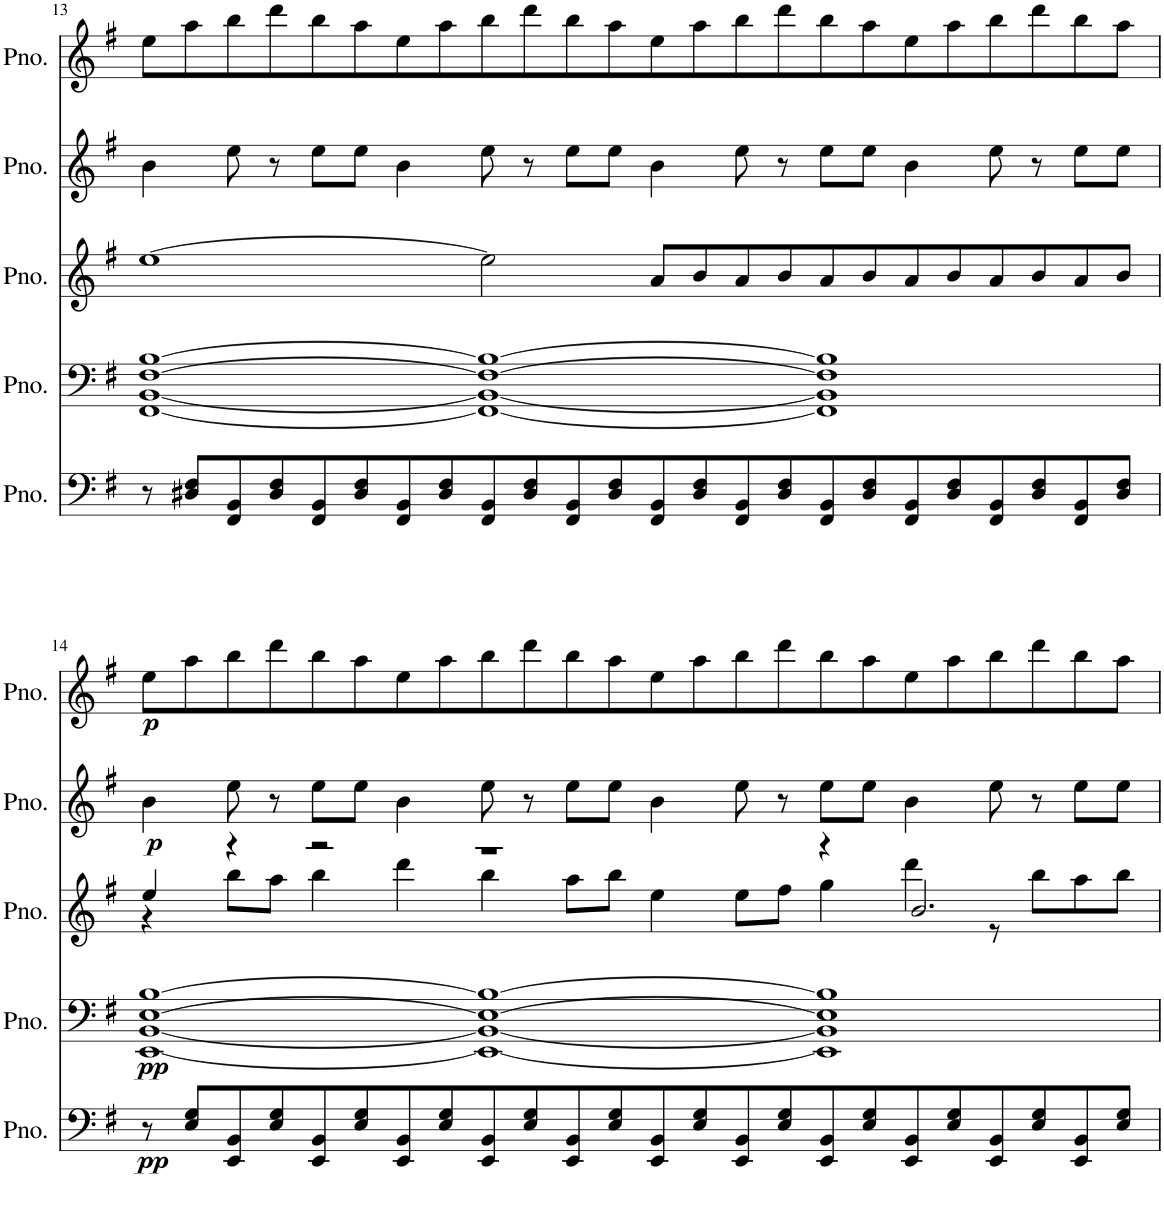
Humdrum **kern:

**kern	**dynam	**kern	**dynam	**kern	**kern	**dynam	**kern	**dynam
*part5	*part5	*part4	*part4	*part3	*part2	*part2	*part1	*part1
*staff5	*staff5	*staff4	*staff4	*staff3	*staff2	*staff2	*staff1	*staff1
*I"Piano	*	*I"Piano	*	*I"Piano	*I"Piano	*	*I"Piano	*
*I'Pno.	*	*I'Pno.	*	*I'Pno.	*I'Pno.	*	*I'Pno.	*
!!LO:PB:g=z
*clefF4	*	*clefF4	*	*clefG2	*clefG2	*	*clefG2	*
*k[f#]	*	*k[f#]	*	*k[f#]	*k[f#]	*	*k[f#]	*
*M24/8	*	*M24/8	*	*M24/8	*M24/8	*	*M24/8	*
=13	=13	=13	=13	=13	=13	=13	=13	=13
8r	.	[1FF# [1BB [1F# [1B	.	[1ee	4b\	.	8ee\L	.
8D#X/ 8F#/L	.	.	.	.	.	.	8aa\	.
8FF#/ 8BB/	.	.	.	.	8ee\	.	8bb\	.
8D#/ 8F#/	.	.	.	.	8r	.	8ddd\	.
8FF#/ 8BB/	.	.	.	.	8ee\L	.	8bb\	.
8D#/ 8F#/	.	.	.	.	8ee\J	.	8aa\	.
8FF#/ 8BB/	.	.	.	.	4b\	.	8ee\	.
8D#/ 8F#/	.	.	.	.	.	.	8aa\	.
8FF#/ 8BB/	.	1FF#_ 1BB_ 1F#_ 1B_	.	2ee\]	8ee\	.	8bb\	.
8D#/ 8F#/	.	.	.	.	8r	.	8ddd\	.
8FF#/ 8BB/	.	.	.	.	8ee\L	.	8bb\	.
8D#/ 8F#/	.	.	.	.	8ee\J	.	8aa\	.
8FF#/ 8BB/	.	.	.	8a/L	4b\	.	8ee\	.
8D#/ 8F#/	.	.	.	8b/	.	.	8aa\	.
8FF#/ 8BB/	.	.	.	8a/	8ee\	.	8bb\	.
8D#/ 8F#/	.	.	.	8b/	8r	.	8ddd\	.
8FF#/ 8BB/	.	1FF#] 1BB] 1F#] 1B]	.	8a/	8ee\L	.	8bb\	.
8D#/ 8F#/	.	.	.	8b/	8ee\J	.	8aa\	.
8FF#/ 8BB/	.	.	.	8a/	4b\	.	8ee\	.
8D#/ 8F#/	.	.	.	8b/	.	.	8aa\	.
8FF#/ 8BB/	.	.	.	8a/	8ee\	.	8bb\	.
8D#/ 8F#/	.	.	.	8b/	8r	.	8ddd\	.
8FF#/ 8BB/	.	.	.	8a/	8ee\L	.	8bb\	.
8D#/ 8F#/J	.	.	.	8b/J	8ee\J	.	8aa\J	.
!!LO:LB:g=z
=14	=14	=14	=14	=14	=14	=14	=14	=14
*	*	*	*	*^	*	*	*	*
!	!LO:DY:b	!	!LO:DY:b	!	!	!	!LO:DY:b	!	!LO:DY:b
8r	pp	[1EE [1BB [1E [1B	pp	4ee/	4r	4b\	p	8ee\L	p
8E/ 8G/L	.	.	.	.	.	.	.	8aa\	.
8EE/ 8BB/	.	.	.	4r	8bb\L	8ee\	.	8bb\	.
8E/ 8G/	.	.	.	.	8aa\J	8r	.	8ddd\	.
8EE/ 8BB/	.	.	.	2r	4bb\	8ee\L	.	8bb\	.
8E/ 8G/	.	.	.	.	.	8ee\J	.	8aa\	.
8EE/ 8BB/	.	.	.	.	4ddd\	4b\	.	8ee\	.
8E/ 8G/	.	.	.	.	.	.	.	8aa\	.
8EE/ 8BB/	.	1EE_ 1BB_ 1E_ 1B_	.	1r	4bb\	8ee\	.	8bb\	.
8E/ 8G/	.	.	.	.	.	8r	.	8ddd\	.
8EE/ 8BB/	.	.	.	.	8aa\L	8ee\L	.	8bb\	.
8E/ 8G/	.	.	.	.	8bb\J	8ee\J	.	8aa\	.
8EE/ 8BB/	.	.	.	.	4ee\	4b\	.	8ee\	.
8E/ 8G/	.	.	.	.	.	.	.	8aa\	.
8EE/ 8BB/	.	.	.	.	8ee\L	8ee\	.	8bb\	.
8E/ 8G/	.	.	.	.	8ff#\J	8r	.	8ddd\	.
8EE/ 8BB/	.	1EE] 1BB] 1E] 1B]	.	4r	4gg\	8ee\L	.	8bb\	.
8E/ 8G/	.	.	.	.	.	8ee\J	.	8aa\	.
8EE/ 8BB/	.	.	.	2.b/	4ddd\	4b\	.	8ee\	.
8E/ 8G/	.	.	.	.	.	.	.	8aa\	.
8EE/ 8BB/	.	.	.	.	8r	8ee\	.	8bb\	.
8E/ 8G/	.	.	.	.	8bb\L	8r	.	8ddd\	.
8EE/ 8BB/	.	.	.	.	8aa\	8ee\L	.	8bb\	.
8E/ 8G/J	.	.	.	.	8bb\J	8ee\J	.	8aa\J	.
*	*	*	*	*v	*v	*	*	*	*
=	=	=	=	=	=	=	=	=
*-	*-	*-	*-	*-	*-	*-	*-	*-
